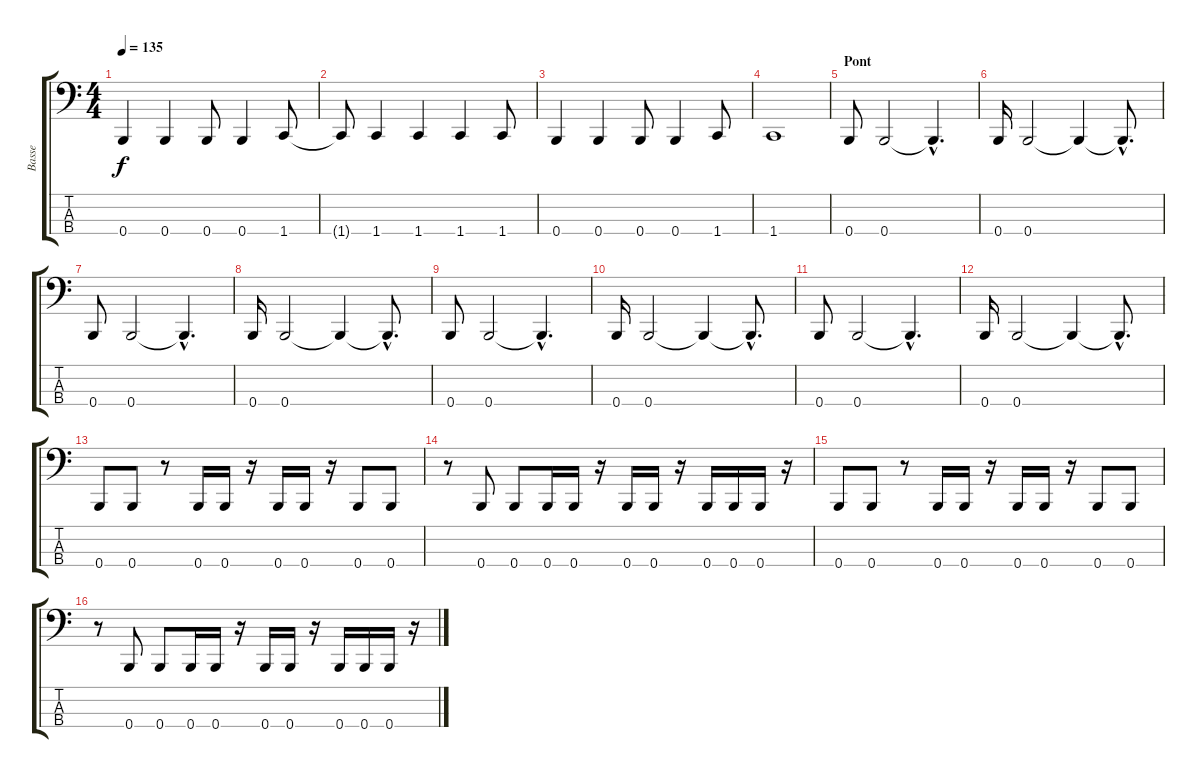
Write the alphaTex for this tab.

\track ("Basse" "Basse") {instrument electricbassfinger}
\staff {score tabs}
\tuning (E2 B1 Gb1 B0) {hide}
\ts (4 4)
\tempo 135
\clef f4
\ks c
0.4.4{dy f} 0.4.4 0.4.8 0.4.4 1.4.8 |
1.4{t}.8 1.4.4 1.4.4 1.4.4 1.4.8 |
0.4.4 0.4.4 0.4.8 0.4.4 1.4.8 |
1.4.1 |
\section ("" "Pont")
0.4.8 0.4.2 0.4{hac t}.4{d} |
0.4.16 0.4.2 0.4{t}.4 0.4{hac t}.8{d} |
0.4.8 0.4.2 0.4{hac t}.4{d} |
0.4.16 0.4.2 0.4{t}.4 0.4{hac t}.8{d} |
0.4.8 0.4.2 0.4{hac t}.4{d} |
0.4.16 0.4.2 0.4{t}.4 0.4{hac t}.8{d} |
0.4.8 0.4.2 0.4{hac t}.4{d} |
0.4.16 0.4.2 0.4{t}.4 0.4{hac t}.8{d} |
0.4.8 0.4.8 r.8 0.4.16 0.4.16 r.16 0.4.16 0.4.16 r.16 0.4.8 0.4.8 |
r.8 0.4.8 0.4.8 0.4.16 0.4.16 r.16 0.4.16 0.4.16 r.16 0.4.16 0.4.16 0.4.16 r.16 |
0.4.8 0.4.8 r.8 0.4.16 0.4.16 r.16 0.4.16 0.4.16 r.16 0.4.8 0.4.8 |
r.8 0.4.8 0.4.8 0.4.16 0.4.16 r.16 0.4.16 0.4.16 r.16 0.4.16 0.4.16 0.4.16 r.16
